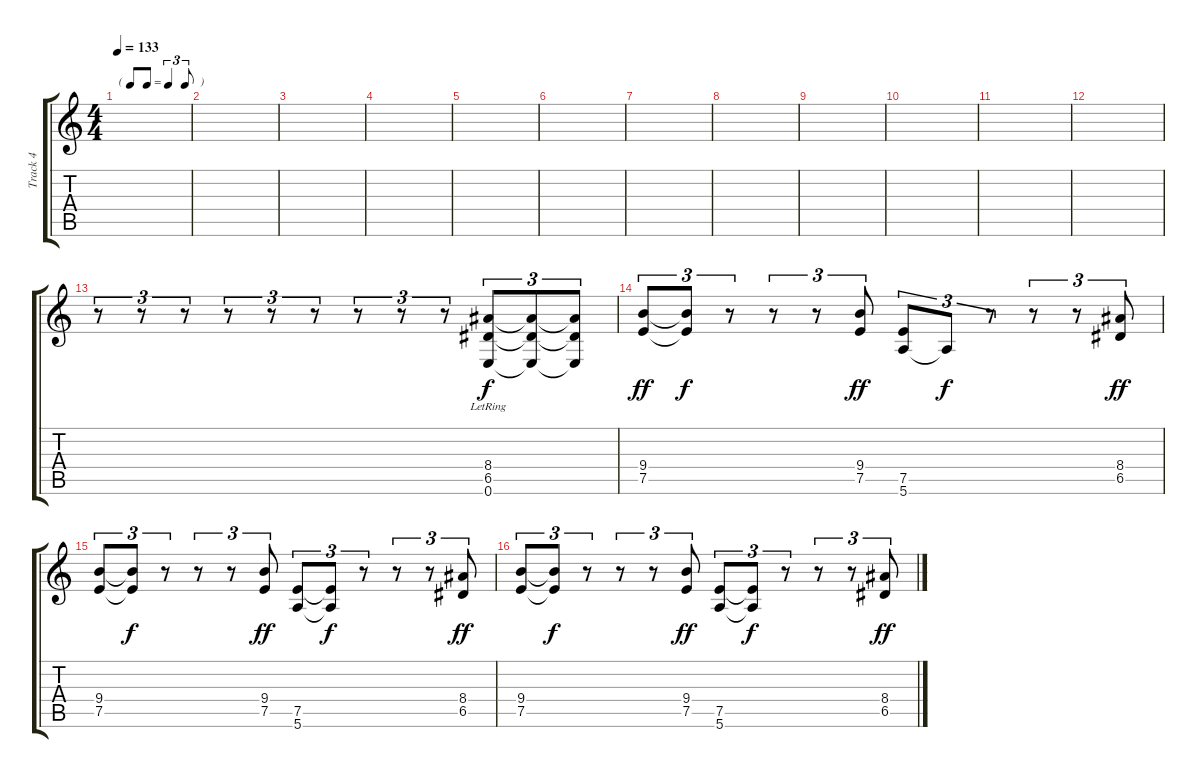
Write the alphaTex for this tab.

\track ("Track 4" "Track 4") {instrument distortionguitar}
\staff {score tabs}
\tuning (E4 B3 G3 D3 A2 E2) {hide}
\ts (4 4)
\tf triplet8th
\tempo 133
\clef g2
\ks c
|
|
|
|
|
|
|
|
|
|
|
|
r.8{tu (3 2)} r.8{tu (3 2)} r.8{tu (3 2)} r.8{tu (3 2)} r.8{tu (3 2)} r.8{tu (3 2)} r.8{tu (3 2)} r.8{tu (3 2)} r.8{tu (3 2)} (8.4{lr} 6.5{lr} 0.6{lr}).8{tu (3 2)} (8.4{t} 6.5{t} 0.6{t}).8{tu (3 2)} (8.4{t} 6.5{t} 0.6{t}).8{tu (3 2)} |
(9.4 7.5).8{tu (3 2) dy ff} (9.4{t} 7.5{t}).8{tu (3 2) dy f} r.8{tu (3 2)} r.8{tu (3 2)} r.8{tu (3 2)} (9.4 7.5).8{tu (3 2) dy ff} (7.5 5.6).8{tu (3 2)} 5.6{t}.8{tu (3 2) dy f} r.8{tu (3 2)} r.8{tu (3 2)} r.8{tu (3 2)} (8.4 6.5).8{tu (3 2) dy ff} |
(9.4 7.5).8{tu (3 2)} (9.4{t} 7.5{t}).8{tu (3 2) dy f} r.8{tu (3 2)} r.8{tu (3 2)} r.8{tu (3 2)} (9.4 7.5).8{tu (3 2) dy ff} (7.5 5.6).8{tu (3 2)} (7.5{t} 5.6{t}).8{tu (3 2) dy f} r.8{tu (3 2)} r.8{tu (3 2)} r.8{tu (3 2)} (8.4 6.5).8{tu (3 2) dy ff} |
(9.4 7.5).8{tu (3 2)} (9.4{t} 7.5{t}).8{tu (3 2) dy f} r.8{tu (3 2)} r.8{tu (3 2)} r.8{tu (3 2)} (9.4 7.5).8{tu (3 2) dy ff} (7.5 5.6).8{tu (3 2)} (7.5{t} 5.6{t}).8{tu (3 2) dy f} r.8{tu (3 2)} r.8{tu (3 2)} r.8{tu (3 2)} (8.4 6.5).8{tu (3 2) dy ff}
